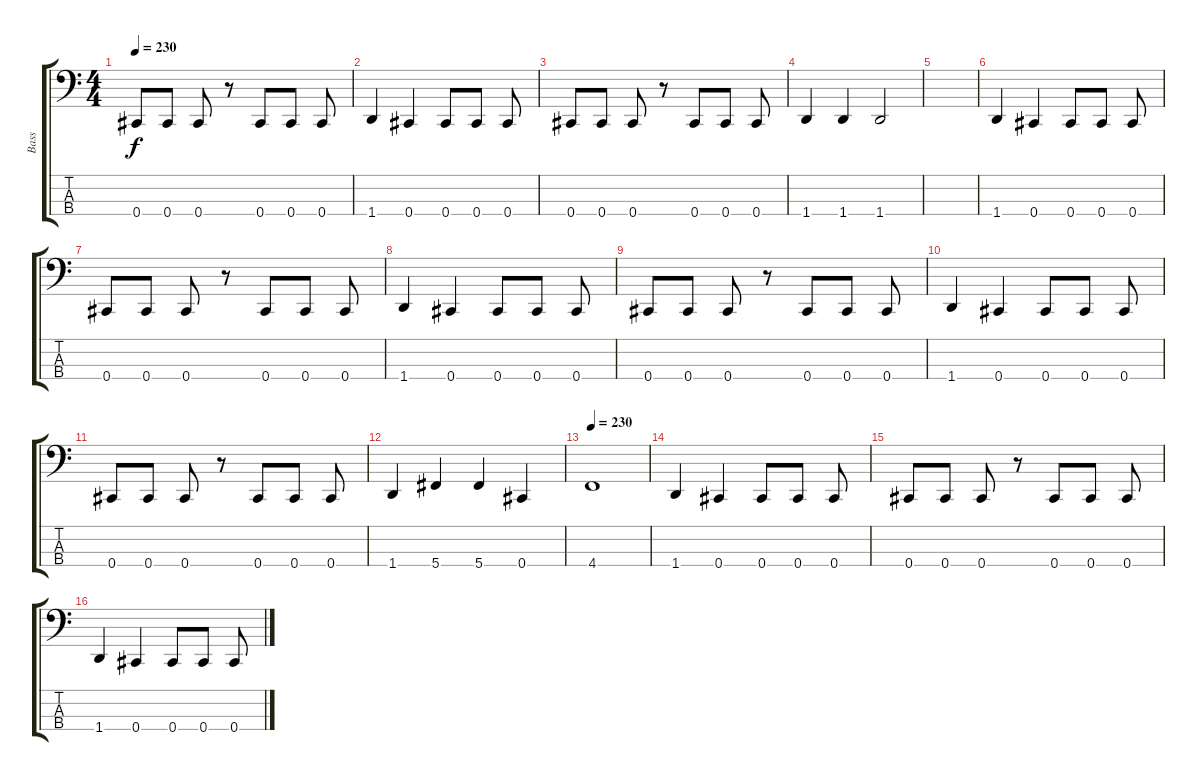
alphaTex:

\track ("Bass" "Bass") {instrument electricbasspick}
\staff {score tabs}
\tuning (E2 B1 Gb1 Db1) {hide}
\ts (4 4)
\tempo 230
\clef f4
\ks c
0.4.8{dy f} 0.4.8 0.4.8 r.8 0.4.8 0.4.8 0.4.8 |
1.4.4 0.4.4 0.4.8 0.4.8 0.4.8 |
0.4.8 0.4.8 0.4.8 r.8 0.4.8 0.4.8 0.4.8 |
1.4.4 1.4.4 1.4.2 |
|
1.4.4 0.4.4 0.4.8 0.4.8 0.4.8 |
0.4.8 0.4.8 0.4.8 r.8 0.4.8 0.4.8 0.4.8 |
1.4.4 0.4.4 0.4.8 0.4.8 0.4.8 |
0.4.8 0.4.8 0.4.8 r.8 0.4.8 0.4.8 0.4.8 |
1.4.4 0.4.4 0.4.8 0.4.8 0.4.8 |
0.4.8 0.4.8 0.4.8 r.8 0.4.8 0.4.8 0.4.8 |
1.4.4 5.4.4 5.4.4 0.4.4 |
\tempo 230
4.4.1 |
1.4.4 0.4.4 0.4.8 0.4.8 0.4.8 |
0.4.8 0.4.8 0.4.8 r.8 0.4.8 0.4.8 0.4.8 |
1.4.4 0.4.4 0.4.8 0.4.8 0.4.8
